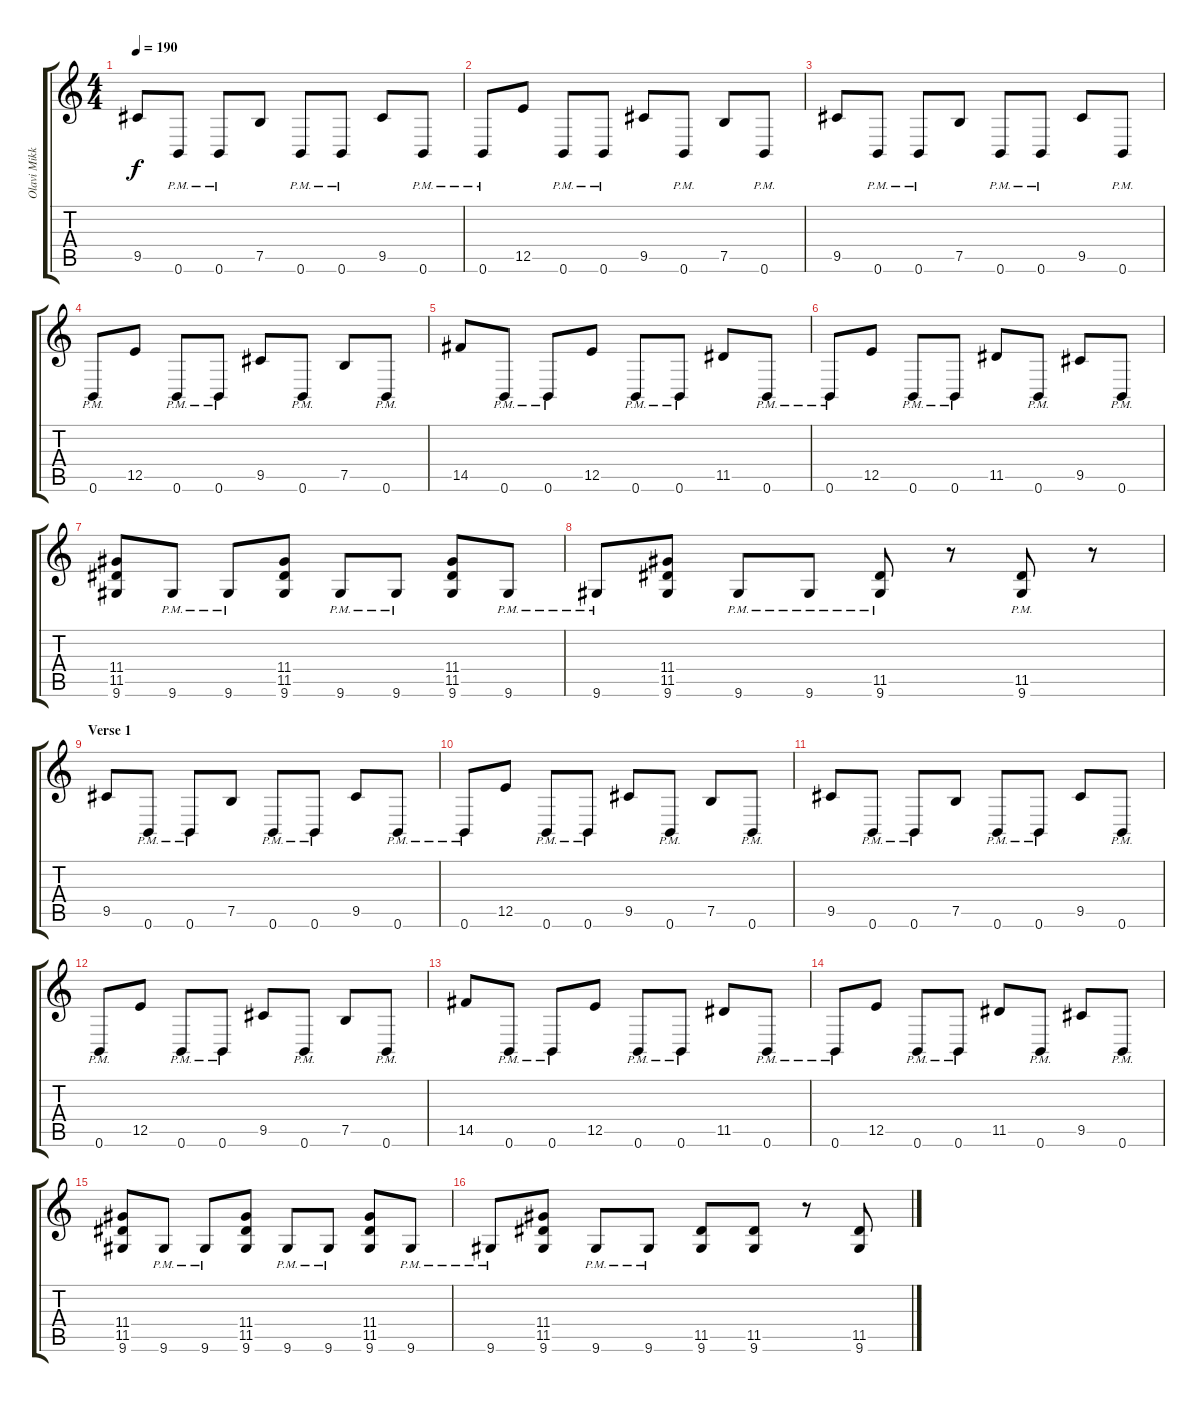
\track ("Olavi Mikkonen" "Olavi Mikk") {instrument distortionguitar}
\staff {score tabs}
\tuning (B3 Gb3 D3 A2 E2 B1) {hide}
\ts (4 4)
\section ("" "")
\tempo 190
\clef g2
\ks c
9.5.8{dy f} 0.6{pm}.8 0.6{pm}.8 7.5.8 0.6{pm}.8 0.6{pm}.8 9.5.8 0.6{pm}.8 |
0.6{pm}.8 12.5.8 0.6{pm}.8 0.6{pm}.8 9.5.8 0.6{pm}.8 7.5.8 0.6{pm}.8 |
9.5.8 0.6{pm}.8 0.6{pm}.8 7.5.8 0.6{pm}.8 0.6{pm}.8 9.5.8 0.6{pm}.8 |
0.6{pm}.8 12.5.8 0.6{pm}.8 0.6{pm}.8 9.5.8 0.6{pm}.8 7.5.8 0.6{pm}.8 |
14.5.8 0.6{pm}.8 0.6{pm}.8 12.5.8 0.6{pm}.8 0.6{pm}.8 11.5.8 0.6{pm}.8 |
0.6{pm}.8 12.5.8 0.6{pm}.8 0.6{pm}.8 11.5.8 0.6{pm}.8 9.5.8 0.6{pm}.8 |
(11.4 11.5 9.6).8 9.6{pm}.8 9.6{pm}.8 (11.4 11.5 9.6).8 9.6{pm}.8 9.6{pm}.8 (11.4 11.5 9.6).8 9.6{pm}.8 |
9.6{pm}.8 (11.4 11.5 9.6).8 9.6{pm}.8 9.6{pm}.8 (11.5{pm} 9.6{pm}).8 r.8 (11.5{pm} 9.6{pm}).8 r.8 |
\section ("" "Verse 1")
9.5.8 0.6{pm}.8 0.6{pm}.8 7.5.8 0.6{pm}.8 0.6{pm}.8 9.5.8 0.6{pm}.8 |
0.6{pm}.8 12.5.8 0.6{pm}.8 0.6{pm}.8 9.5.8 0.6{pm}.8 7.5.8 0.6{pm}.8 |
9.5.8 0.6{pm}.8 0.6{pm}.8 7.5.8 0.6{pm}.8 0.6{pm}.8 9.5.8 0.6{pm}.8 |
0.6{pm}.8 12.5.8 0.6{pm}.8 0.6{pm}.8 9.5.8 0.6{pm}.8 7.5.8 0.6{pm}.8 |
14.5.8 0.6{pm}.8 0.6{pm}.8 12.5.8 0.6{pm}.8 0.6{pm}.8 11.5.8 0.6{pm}.8 |
0.6{pm}.8 12.5.8 0.6{pm}.8 0.6{pm}.8 11.5.8 0.6{pm}.8 9.5.8 0.6{pm}.8 |
(11.4 11.5 9.6).8 9.6{pm}.8 9.6{pm}.8 (11.4 11.5 9.6).8 9.6{pm}.8 9.6{pm}.8 (11.4 11.5 9.6).8 9.6{pm}.8 |
9.6{pm}.8 (11.4 11.5 9.6).8 9.6{pm}.8 9.6{pm}.8 (11.5 9.6).8 (11.5 9.6).8 r.8 (11.5 9.6).8
